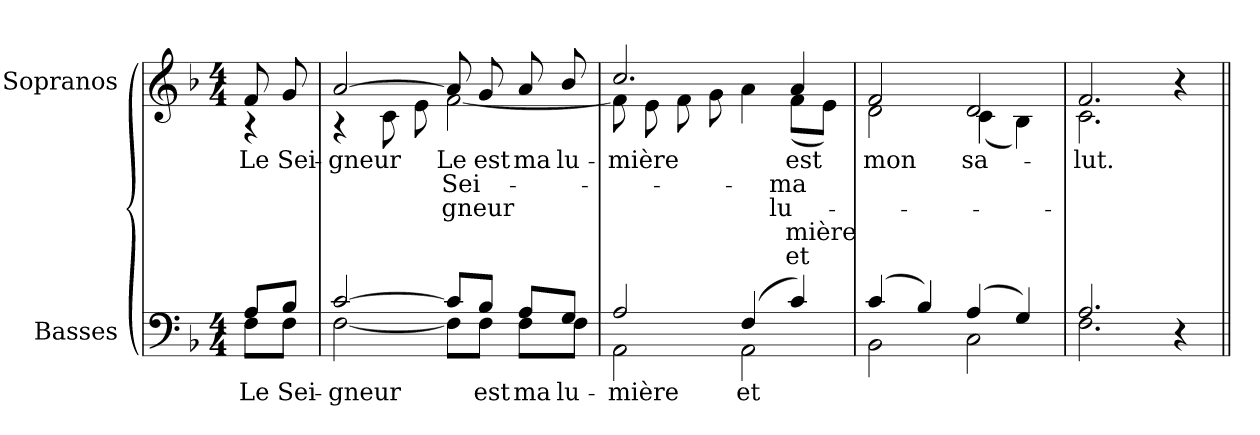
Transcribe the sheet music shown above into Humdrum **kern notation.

**kern	**text	**kern	**text	**text	**text	**text	**text
*part2	*part2	*part1	*part1	*part1	*part1	*part1	*part1
*staff2	*staff2	*staff1	*staff1	*staff1	*staff1	*staff1	*staff1
*I"Basses	*	*I"Sopranos	*	*	*	*	*
*	*	*I'S A	*	*	*	*	*
!!LO:PB:g=z
*clefF4	*	*clefG2	*	*	*	*	*
*k[b-]	*	*k[b-]	*	*	*	*	*
*F:	*	*F:	*	*	*	*	*
*M4/4	*	*M4/4	*	*	*	*	*
=	=	=	=	=	=	=	=
!	!LO:LY:b:color=#000000	!	!	!	!	!	!
*^	*	*	*	*	*	*	*
!	!	!	!	!LO:LY:a:color=#000000	!	!	!	!
*	*	*	*^	*	*	*	*	*
8Ai/L	8Fi\L	Le	8fi/	4r	Le	.	.	.	.
!	!	!LO:LY:b:color=#000000	!	!	!	!	!	!	!
!	!	!	!	!	!LO:LY:a:color=#000000	!	!	!	!
8B-i/J	8Fi\J	Sei-	8gi/	.	Sei-	.	.	.	.
=1	=1	=1	=1	=1	=1	=1	=1	=1	=1
!	!	!LO:LY:b:color=#000000	!	!	!	!	!	!	!
!	!	!	!	!	!LO:LY:a:color=#000000	!	!	!	!
[>2ci/	[<2Fi\	-gneur	[>2ai/	4r	-gneur	.	.	.	.
.	.	.	.	8ci\	.	.	.	.	.
.	.	.	.	8ei\	.	.	.	.	.
!	!	!	!	!	!LO:LY:b:color=#000000	!LO:LY:b:color=#000000	!LO:LY:b:color=#000000	!	!
8ci/L]	8Fi\L]	.	8ai/]	[<2fi\	Le	Sei-	-gneur	.	.
!	!	!LO:LY:b:color=#000000	!	!	!	!	!	!	!
!	!	!	!	!	!LO:LY:a:color=#000000	!	!	!	!
8B-i/J	8Fi\J	est	8gi/	.	est	.	.	.	.
!	!	!LO:LY:b:color=#000000	!	!	!	!	!	!	!
!	!	!	!	!	!LO:LY:a:color=#000000	!	!	!	!
8Ai/L	8Fi\L	ma	8ai/	.	ma	.	.	.	.
!	!	!LO:LY:b:color=#000000	!	!	!	!	!	!	!
!	!	!	!	!	!LO:LY:a:color=#000000	!	!	!	!
8Gi/J	8Fi\J	lu-	8b-i/	.	lu-	.	.	.	.
=2	=2	=2	=2	=2	=2	=2	=2	=2	=2
!	!	!LO:LY:b:color=#000000	!	!	!	!	!	!	!
!	!	!	!	!	!LO:LY:a:color=#000000	!	!	!	!
2Ai/	2AAi\	-mière	2.cci/	8fi\]	-mière	.	.	.	.
.	.	.	.	8ei\	.	.	.	.	.
.	.	.	.	8fi\	.	.	.	.	.
.	.	.	.	8gi\	.	.	.	.	.
!	!	!LO:LY:b:color=#000000	!	!	!	!	!	!	!
(4Fi/	2AAi\	et	.	4ai\	.	.	.	.	.
!	!	!	!	!	!LO:LY:b:color=#000000	!LO:LY:b:color=#000000	!LO:LY:b:color=#000000	!LO:LY:b:color=#000000	!LO:LY:b:color=#000000
4ci/)	.	.	4ai/	(8fi\L	est	ma	lu-	-mière	et
.	.	.	.	8ei\J)	.	.	.	.	.
=3	=3	=3	=3	=3	=3	=3	=3	=3	=3
!	!	!	!	!	!LO:LY:b:color=#000000	!	!	!	!
(4ci/	2BB-i\	.	2fi/	2di\	mon	.	.	.	.
4B-i/)	.	.	.	.	.	.	.	.	.
!	!	!	!	!	!LO:LY:b:color=#000000	!	!	!	!
(4Ai/	2Ci\	.	2di/	(4ci\	sa-	.	.	.	.
4Gi/)	.	.	.	4B-i\)	.	.	.	.	.
=4	=4	=4	=4	=4	=4	=4	=4	=4	=4
!	!	!	!	!	!LO:LY:b:color=#000000	!	!	!	!
2.Ai/	2.Fi\	.	2.fi/	2.ci\	-lut.	.	.	.	.
4ryy	4r	.	4ryy	4r	.	.	.	.	.
*v	*v	*	*	*	*	*	*	*	*
*	*	*v	*v	*	*	*	*	*
=||	=||	=||	=||	=||	=||	=||	=||
*-	*-	*-	*-	*-	*-	*-	*-
